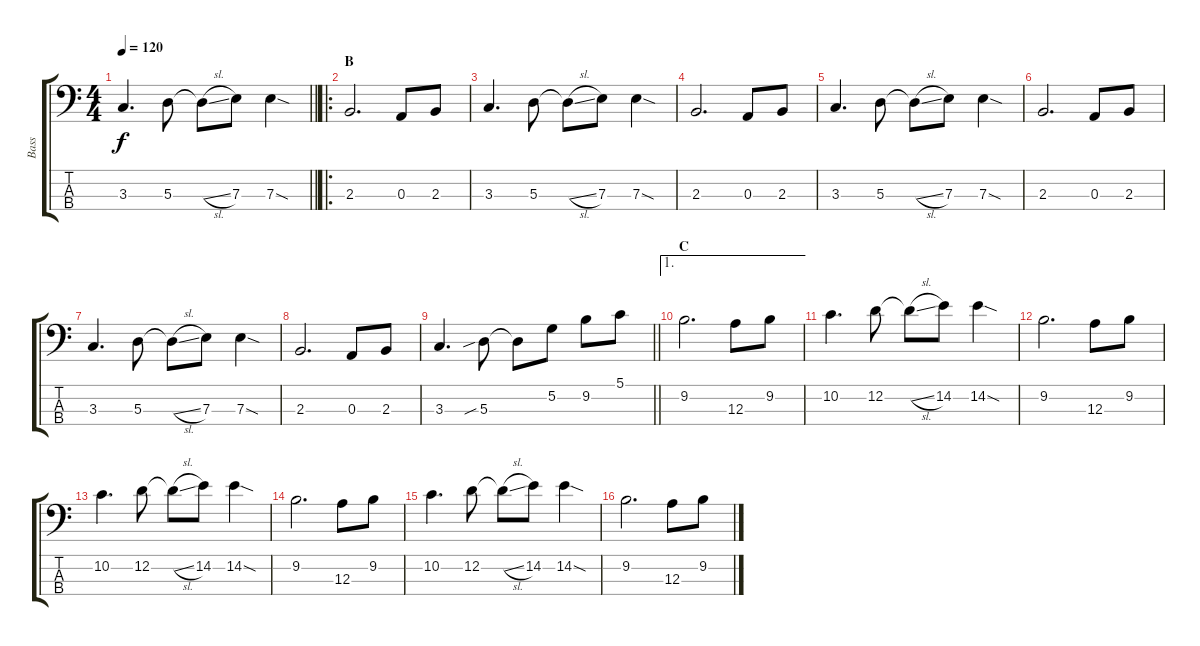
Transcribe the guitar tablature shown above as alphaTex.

\track ("Bass" "Bass") {instrument electricbassfinger}
\staff {score tabs}
\tuning (G2 D2 A1 E1) {hide}
\ts (4 4)
\tempo 120
\clef f4
\barLineRight lightlight
\ks c
3.3.4{d dy f} 5.3.8 5.3{sl t}.8 7.3.8 7.3{sod}.4 |
\ro
\section ("" "B")
2.3.2{d} 0.3.8 2.3.8 |
3.3.4{d} 5.3.8 5.3{sl t}.8 7.3.8 7.3{sod}.4 |
2.3.2{d} 0.3.8 2.3.8 |
3.3.4{d} 5.3.8 5.3{sl t}.8 7.3.8 7.3{sod}.4 |
2.3.2{d} 0.3.8 2.3.8 |
3.3.4{d} 5.3.8 5.3{sl t}.8 7.3.8 7.3{sod}.4 |
2.3.2{d} 0.3.8 2.3.8 |
\barLineRight lightlight
3.3.4{d} 5.3{sib}.8 5.3{t}.8 5.2.8 9.2.8 5.1.8 |
\ae 1
\section ("" "C")
9.2.2{d} 12.3.8 9.2.8 |
10.2.4{d} 12.2.8 12.2{sl t}.8 14.2.8 14.2{sod}.4 |
9.2.2{d} 12.3.8 9.2.8 |
10.2.4{d} 12.2.8 12.2{sl t}.8 14.2.8 14.2{sod}.4 |
9.2.2{d} 12.3.8 9.2.8 |
10.2.4{d} 12.2.8 12.2{sl t}.8 14.2.8 14.2{sod}.4 |
9.2.2{d} 12.3.8 9.2.8
